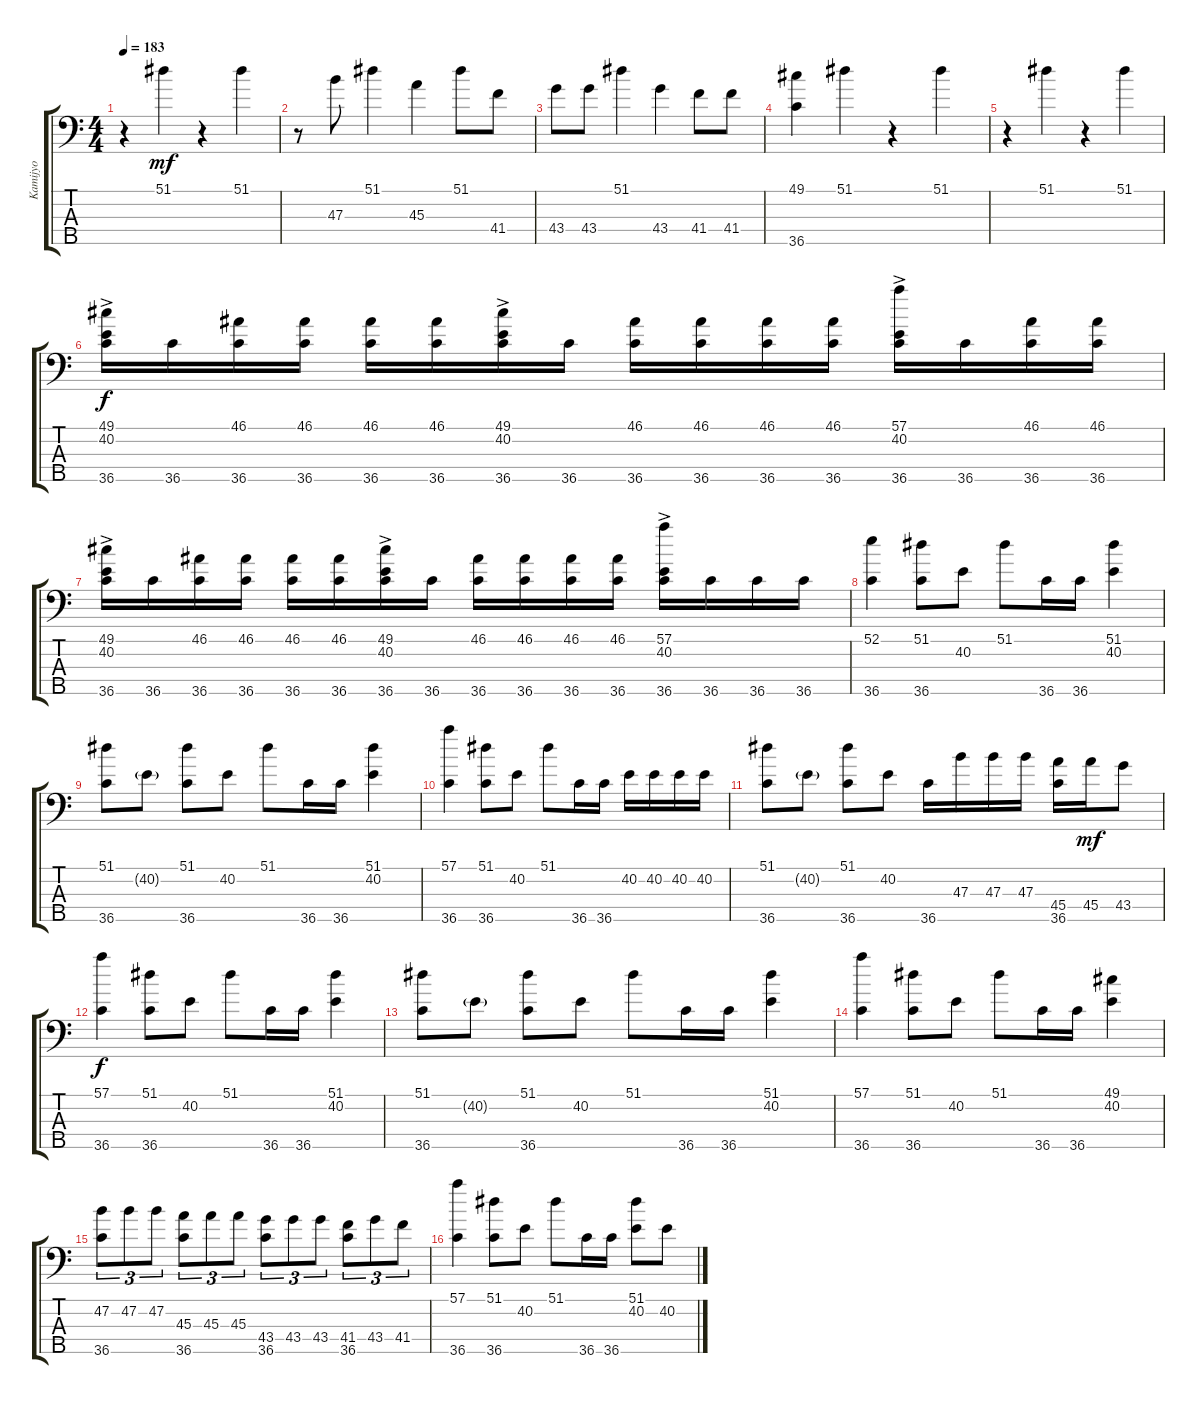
\track ("Kamijyo" "Kamijyo") {instrument acousticgrandpiano}
\staff {score tabs}
\tuning (C-1 C-1 C-1 C-1 C-1) {hide}
\ts (4 4)
\tempo 183
\clef f4
\ks c
r.4{dy f} 51.1.4{dy mf} r.4 51.1.4 |
r.8 47.3.8 51.1.4 45.3.4 51.1.8 41.4.8 |
43.4.8 43.4.8 51.1.4 43.4.4 41.4.8 41.4.8 |
(49.1 36.5).4 51.1.4 r.4 51.1.4 |
r.4 51.1.4 r.4 51.1.4 |
(49.1{ac} 40.2{ac} 36.5{ac}).16{dy f} 36.5.16 (46.1 36.5).16 (46.1 36.5).16 (46.1 36.5).16 (46.1 36.5).16 (49.1 40.2{ac} 36.5{ac}).16 36.5.16 (46.1 36.5).16 (46.1 36.5).16 (46.1 36.5).16 (46.1 36.5).16 (57.1 40.2{ac} 36.5{ac}).16 36.5.16 (46.1 36.5).16 (46.1 36.5).16 |
(49.1{ac} 40.2{ac} 36.5{ac}).16 36.5.16 (46.1 36.5).16 (46.1 36.5).16 (46.1 36.5).16 (46.1 36.5).16 (49.1 40.2{ac} 36.5{ac}).16 36.5.16 (46.1 36.5).16 (46.1 36.5).16 (46.1 36.5).16 (46.1 36.5).16 (57.1 40.2{ac} 36.5{ac}).16 36.5.16 36.5.16 36.5.16 |
(52.1 36.5).4 (51.1 36.5).8 40.2.8 51.1.8 36.5.16 36.5.16 (51.1 40.2).4 |
(51.1 36.5).8 40.2{g}.8 (51.1 36.5).8 40.2.8 51.1.8 36.5.16 36.5.16 (51.1 40.2).4 |
(57.1 36.5).4 (51.1 36.5).8 40.2.8 51.1.8 36.5.16 36.5.16 40.2.16 40.2.16 40.2.16 40.2.16 |
(51.1 36.5).8 40.2{g}.8 (51.1 36.5).8 40.2.8 36.5.16 47.3.16 47.3.16 47.3.16 (45.4 36.5).16 45.4.16{dy mf} 43.4.8 |
(57.1 36.5).4{dy f} (51.1 36.5).8 40.2.8 51.1.8 36.5.16 36.5.16 (51.1 40.2).4 |
(51.1 36.5).8 40.2{g}.8 (51.1 36.5).8 40.2.8 51.1.8 36.5.16 36.5.16 (51.1 40.2).4 |
(57.1 36.5).4 (51.1 36.5).8 40.2.8 51.1.8 36.5.16 36.5.16 (49.1 40.2).4 |
(47.2 36.5).8{tu (3 2)} 47.2.8{tu (3 2)} 47.2.8{tu (3 2)} (45.3 36.5).8{tu (3 2)} 45.3.8{tu (3 2)} 45.3.8{tu (3 2)} (43.4 36.5).8{tu (3 2)} 43.4.8{tu (3 2)} 43.4.8{tu (3 2)} (41.4 36.5).8{tu (3 2)} 43.4.8{tu (3 2)} 41.4.8{tu (3 2)} |
(57.1 36.5).4 (51.1 36.5).8 40.2.8 51.1.8 36.5.16 36.5.16 (51.1 40.2).8 40.2.8
